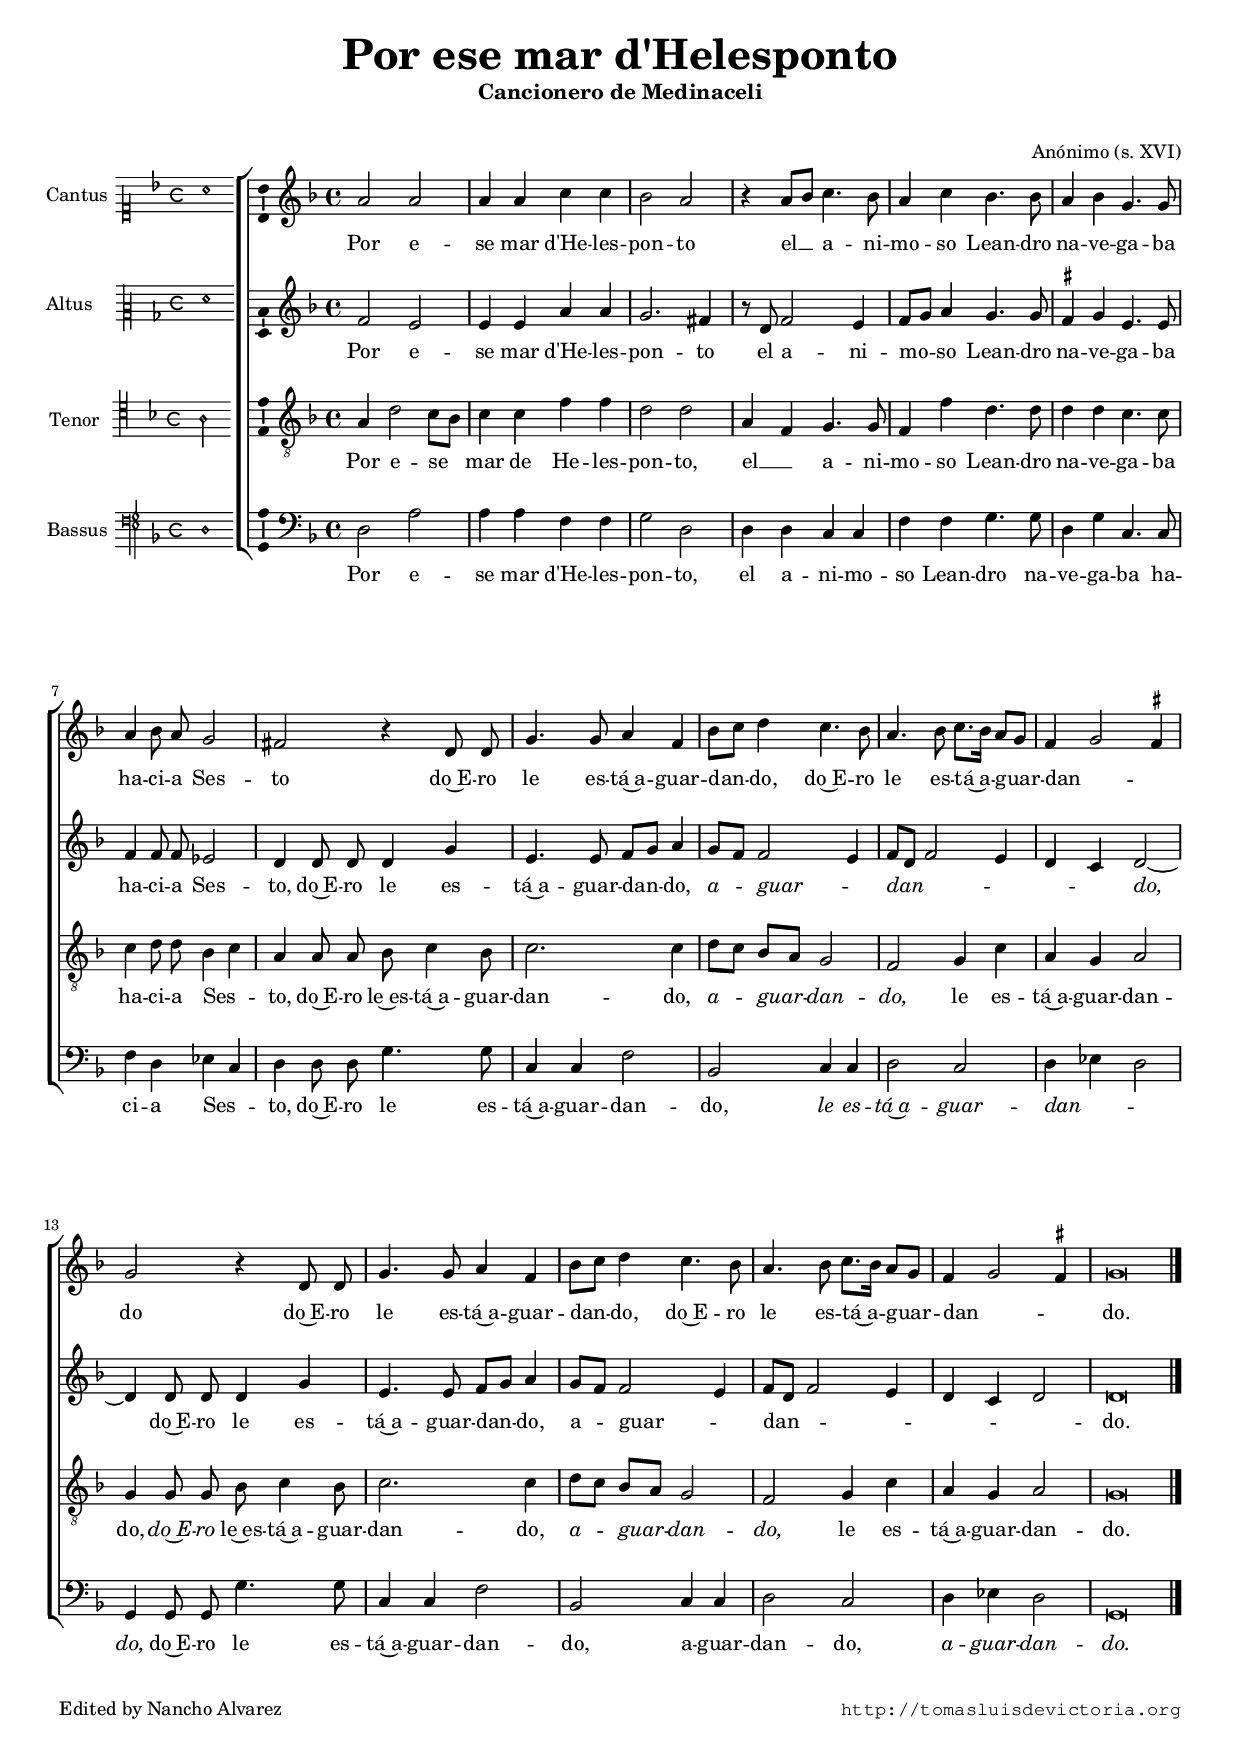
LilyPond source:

\version "2.18.0"

#(set-default-paper-size "a4")
#(set-global-staff-size 16.4)
#(ly:set-option 'point-and-click #f)
%mobile -s15.0 -i3.2

italicas=\override LyricText.font-shape = #'italic
rectas=\override LyricText.font-shape = #'upright
ss=\once \set suggestAccidentals = ##t
incipitwidth = 20
mtempo={\tempo 4 = 80}
mtempob={\tempo 4 = 40}

htitle="Por ese mar d'Helesponto" % sin h
hcomposer="Anónimo"

\header {
	title=\markup{\fontsize #3 "Por ese mar d'Helesponto"} % sin h
	subtitle="Cancionero de Medinaceli"
	subsubtitle=\markup{\column{" "}}
	composer="Anónimo (s. XVI)"
        pdfauthor=\composer
	%opus="(-)"
	poet=\markup{}
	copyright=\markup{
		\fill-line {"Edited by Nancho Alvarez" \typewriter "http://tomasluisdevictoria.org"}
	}
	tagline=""
}

global={\key f \major \time 4/4 \skip 1*18 
	\bar "|."
}


cantus=\relative c''{
	a2 a
        a4 a c c
        bes2 a
        r4 a8[ bes] c4. bes8
        a4 c bes4. bes8 % si natural en original?
        a4 bes g4. g8 % si natural en original?
        a4 bes8 a g2
        fis2 r4 d8 d
        g4. g8 a4 f
        bes8[ c] d4 c4. bes8
        a4. bes8 c8.[ bes16] a8[ g]
        f4 g2 \ss fis4
        g2 r4 d8 d
        g4. g8 a4 f 
        bes8[ c] d4 c4. bes8
        a4. bes8 c8.[ bes16] a8[ g]
        f4 g2 \ss fis4
        g\breve*1/2 % CSIC fa
}

altus=\relative c'{
	f2 e
        e4 e a a
        g2. fis4
        r8 d f2 e4
        f8[ g] a4 g4. g8
        \ss fis4 g e4. e8
        f4 f8 f ees2
        d4 d8 d d4 g
        e4. e8 f[ g] a4
        g8[ f] f2 e4
        f8[ d] f2 e4 % en ms. las corcheas son dos minimas (blancas)
        d4 c d2 ~
        d4 d8 d d4 g
        e4. e8 f[ g] a4
        g8[ f] f2 e4
        f8[ d] f2 e4
        d4 c d2 % en ms. el re es una minima
        d\breve*1/2
}

tenor=\relative c'{
        a4 d2 c8[ bes]
        c4 c f f % en ms. cis ?
        d2 d
        a4 f g4. g8
        f4 f'd4. d8
        d4 d c4. c8
        c4 d8 d bes4 c
        a a8 a bes8 c4 bes8
        c2. c4
        d8[ c] bes[ a] g2
        f g4 c
        a g a2
        g4 g8 g bes c4 bes8
        c2. c4
        d8[ c] bes[ a] g2
        f2 g4 c
        a g a2
        g\breve*1/2
}

bassus=\relative c{
       d2 a'
       a4 a f f
       g2 d
       d4 d c c
       f f g4. g8
       d4 g c,4. c8
       f4 d ees c
       d d8 d g4. g8
       c,4 c f2
       bes,2 c4 c
       d2 c
       d4 ees d2
       g,4 g8 g g'4. g8
       c,4 c f2
       bes,2 c4 c
       d2 c
       d4 ees d2
       g,\breve*1/2
}

textocantus=\lyricmode{
Por e -- se mar d'He -- les -- pon -- to
el __ a -- ni -- mo -- so Lean -- dro
na -- ve -- ga -- ba ha -- ci -- a Ses -- to % hazia
do~E -- ro le es -- tá~a -- guar -- dan -- do,
do~E -- ro le es -- tá~a -- guar -- dan -- _ _ do
do~E -- ro le es -- tá~a -- guar -- dan -- do,
do~E -- ro le es -- tá~a -- guar -- dan -- _ _ do.
}

textoaltus=\lyricmode{
Por e -- se mar d'He -- les -- pon -- to
el a -- ni -- mo -- so Lean -- dro
na -- ve -- ga -- ba ha -- ci -- a Ses -- to,
do~E -- ro le es -- tá~a -- guar -- dan -- do,
\italicas 
a -- guar -- _ dan -- _ _ _ _ do,
\rectas
do~E -- ro le es -- tá~a -- guar -- dan -- do,
a -- guar -- _ dan -- _ _ _ _ _ do.
}

textotenor=\lyricmode{
Por e -- se mar de He -- les -- pon -- to,
el __ _ a -- ni -- mo -- so Lean -- dro
na -- ve -- ga -- ba ha -- ci -- a Ses -- _ to,
do~E -- ro le~es -- tá~a -- guar -- dan -- do,
\italicas 
a -- guar -- dan -- do,
\rectas 
le es -- tá~a -- guar -- dan -- do,
\italicas
do~E -- ro
\rectas
le~es -- tá~a -- guar -- dan -- do,
\italicas 
a -- guar -- dan -- do,
\rectas 
le es -- tá~a -- guar -- dan -- do.
}

textobassus=\lyricmode{
Por e -- se mar d'He -- les -- pon -- to,
el a -- ni -- mo -- so Lean -- dro
na -- ve -- ga -- ba ha -- ci -- a Ses -- _ to,
do~E -- ro le es -- tá~a -- guar -- dan -- do,
\italicas 
le es -- tá~a -- guar -- dan -- _ _ do,
\rectas 
do~E -- ro le es -- tá~a -- guar -- dan -- do,
a -- guar -- dan -- do,
\italicas
a -- guar -- dan -- do.
}


incipitcantus=\markup{
	\score{
		{ 
		\set Staff.instrumentName="Cantus "
		\override NoteHead.style = #'neomensural
		\override Staff.TimeSignature.style = #'neomensural
		\cadenzaOn 
		\clef "petrucci-c1"
		\key f \major
		\time 4/4
                a'1 % CSIC fa
		} 

	\layout { line-width=\incipitwidth indent = 0 }
	}
}

incipitaltus=\markup{
	\score{
		{ 
		\set Staff.instrumentName="Altus    "
		\override NoteHead.style = #'neomensural 
		\override Staff.TimeSignature.style = #'neomensural
		\cadenzaOn 
		\clef "petrucci-c2"
		\key f \major
		\time 4/4
                f'1
		} 
	\layout { line-width=\incipitwidth indent = 0 }
	}
}


incipittenor=\markup{
	\score{
		{ 
		\set Staff.instrumentName="Tenor  "
		\override NoteHead.style = #'neomensural 
		\override Staff.TimeSignature.style = #'neomensural
		\cadenzaOn 
		\clef "petrucci-c4"
		\key f \major
		\time 4/4
                a2
		} 
	\layout { line-width=\incipitwidth indent=0 }
	}
}

incipitbassus=\markup{
	\score{
		{ 
		\set Staff.instrumentName="Bassus "
		\override NoteHead.style = #'neomensural
		\override Staff.TimeSignature.style = #'neomensural
		\cadenzaOn 
		\clef "petrucci-f4"
		\key f \major
		\time 4/4
                d1
		} 
	\layout { line-width=\incipitwidth indent = 0 }
	}
}

%\layout {
%       \context {\Voice
%               \remove Ligature_bracket_engraver
%               \consists Mensural_ligature_engraver
%       }
%       line-width=\incipitwidth
%       indent = 0
%}

\score {\transpose c' c'{
\new ChoirStaff<<

	\new Staff <<\global
	\new Voice="v1" {
		\set Staff.instrumentName=\incipitcantus
		\clef "treble"
		\cantus }
	\new Lyrics \lyricsto "v1" {\textocantus }
	>>

	\new Staff <<\global
	\new Voice="v2" {
		\set Staff.instrumentName=\incipitaltus
		\clef "treble"
		\altus }
	\new Lyrics \lyricsto "v2" {\textoaltus }
	>>
	
	\new Staff <<\global
	\new Voice="v3" {
		\set Staff.instrumentName=\incipittenor
		\clef "G_8"
		\tenor }
	\new Lyrics \lyricsto "v3" {\textotenor }
	>>

	\new Staff <<\global
	\new Voice="v4" {
		\set Staff.instrumentName=\incipitbassus
		\clef "bass"
		\bassus }
	\new Lyrics \lyricsto "v4" {\textobassus }
	>>
	
>>

	} % transpose

\layout{ 
	\context {\Lyrics 
		\override VerticalAxisGroup.staff-affinity = #UP
		\override VerticalAxisGroup.nonstaff-relatedstaff-spacing =
			#'((basic-distance . 0) (minimum-distance . 0) (padding . 1))
		%\override LyricText.font-size = #1.2
		\override LyricHyphen.minimum-distance = #0.5
	}
	\context {\Score 
		tempoHideNote = ##t
		\override BarNumber.padding = #2 
	}
	\context {\Voice 
		%melismaBusyProperties = #'()
		autoBeaming = ##f
	}
	\context {\Staff 
                %\RemoveEmptyStaves
                %\override VerticalAxisGroup.remove-first = ##t
		\override VerticalAxisGroup.staff-staff-spacing =
			#'((basic-distance . 11) (minimum-distance . 0) (padding . 1))
		\consists Ambitus_engraver 
		\override LigatureBracket.padding = #1
	}
}

%\midi { \mtempo }

}


\paper{
	evenHeaderMarkup=\markup  \fill-line { \fromproperty #'page:page-number-string \htitle \hcomposer }
	oddHeaderMarkup= \markup  \fill-line { \on-the-fly #not-first-page \hcomposer \on-the-fly #not-first-page \htitle \on-the-fly #not-first-page \fromproperty #'page:page-number-string }
	%system-count=20
	%page-count = 8
	ragged-last-bottom = ##f
	indent=3.2\cm
	system-system-spacing =
	#'((basic-distance . 20) (minimum-distance . 0) (padding . 5))
	top-system-spacing = % header
	#'((basic-distance . 8) (minimum-distance . 0) (padding . 0))
	last-bottom-spacing = % footer
	#'((basic-distance . 12) (minimum-distance . 0) (padding . 0))

}
